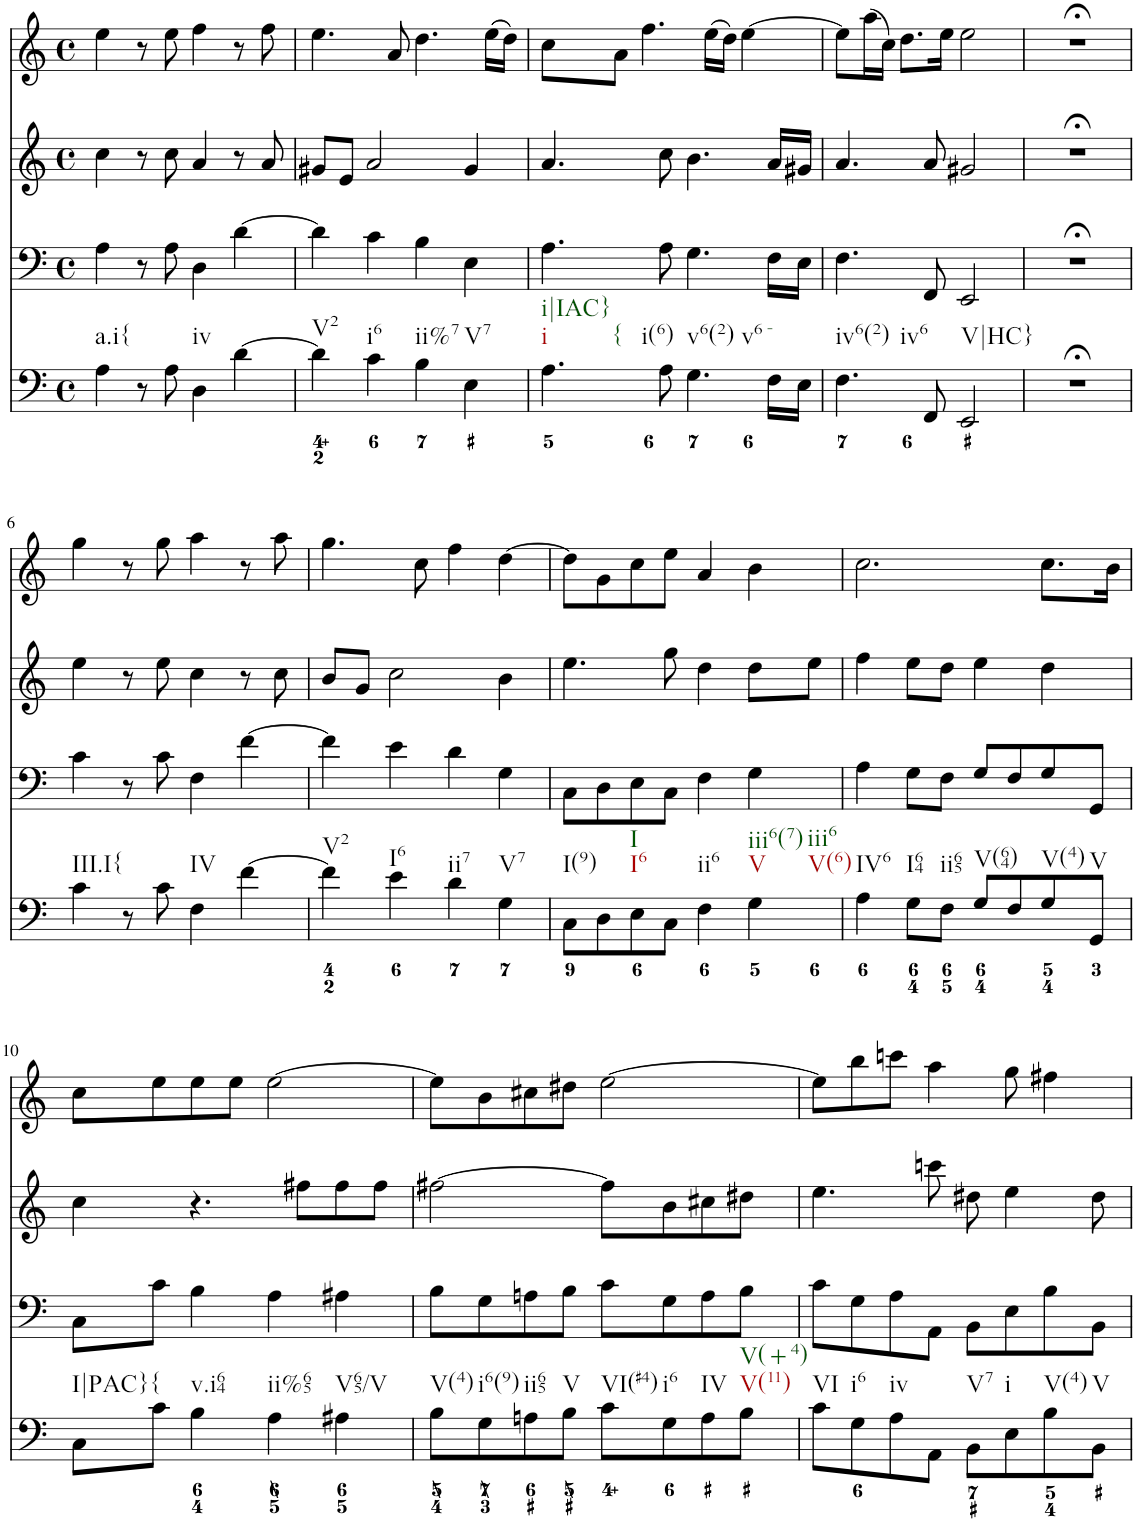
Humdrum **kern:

**kern	**kern	**kern	**kern
*part4	*part3	*part2	*part1
*staff4	*staff3	*staff2	*staff1
*I"Piano	*I"Piano	*I"Piano	*I"Piano
*I'Pno	*I'Pno	*I'Pno	*I'Pno
*clefF4	*clefF4	*clefG2	*clefG2
*k[]	*k[]	*k[]	*k[]
*M4/4	*M4/4	*M4/4	*M4/4
*met(c)	*met(c)	*met(c)	*met(c)
=1	=1	=1	=1
!LO:TX:b:t=a.i{	!	!	!
4A\	4A\	4cc\	4ee\
8r	8r	8r	8r
8A\	8A\	8cc\	8ee\
!LO:TX:b:t=iv	!	!	!
4D\	4D\	4a/	4ff\
[4d\	[4d\	8r	8r
.	.	8a/	8ff\
=2	=2	=2	=2
!LO:TX:b:t=V2	!	!	!
4d\]	4d\]	8g#X/L	4.ee\
.	.	8e/J	.
!LO:TX:b:t=i6	!	!	!
4c\	4c\	2a/	.
.	.	.	8a/
!LO:TX:b:t=ii%7	!	!	!
4B\	4B\	.	4.dd\
!LO:TX:b:t=V7	!	!	!
4E\	4E\	4g#/	.
.	.	.	(16ee\LL
.	.	.	16dd\JJ)
=3	=3	=3	=3
!LO:TX:b:t=i	!	!	!
!LO:TX:b:t=i|IAC}	!	!	!
!LO:TX:b:t={	!	!	!
!LO:TX:b:t=i(6)	!	!	!
4.A\	4.A\	4.a/	8cc\L
.	.	.	8a\J
.	.	.	4.ff\
8A\	8A\	8cc\	.
!LO:TX:b:t=v6(2)	!	!	!
!LO:TX:b:t=v6	!	!	!
4.G\	4.G\	4.b\	.
.	.	.	(16ee\LL
.	.	.	16dd\JJ)
.	.	.	[4ee\
!LO:TX:b:t=-	!	!	!
16F\LL	16F\LL	16a/LL	.
16E\JJ	16E\JJ	16g#X/JJ	.
=4	=4	=4	=4
!LO:TX:b:t=iv6(2)	!	!	!
!LO:TX:b:t=iv6	!	!	!
4.F\	4.F\	4.a/	8ee\L]
.	.	.	(16aa\L
.	.	.	16cc\JJ)
.	.	.	8.dd\L
8FF/	8FF/	8a/	.
.	.	.	16ee\Jk
!LO:TX:b:t=V|HC}	!	!	!
2EE/	2EE/	2g#X/	2ee\
=5	=5	=5	=5
1r;<	1r;<	1r;<	1r;<
!!LO:LB:g=z
=6	=6	=6	=6
!LO:TX:b:t=III.I{	!	!	!
4c\	4c\	4ee\	4gg\
8r	8r	8r	8r
8c\	8c\	8ee\	8gg\
!LO:TX:b:t=IV	!	!	!
4F\	4F\	4cc\	4aa\
[4f\	[4f\	8r	8r
.	.	8cc\	8aa\
=7	=7	=7	=7
!LO:TX:b:t=V2	!	!	!
4f\]	4f\]	8b/L	4.gg\
.	.	8g/J	.
!LO:TX:b:t=I6	!	!	!
4e\	4e\	2cc\	.
.	.	.	8cc\
!LO:TX:b:t=ii7	!	!	!
4d\	4d\	.	4ff\
!LO:TX:b:t=V7	!	!	!
4G\	4G\	4b\	[4dd\
=8	=8	=8	=8
!LO:TX:b:t=I(9)	!	!	!
8C\L	8C\L	4.ee\	8dd\L]
8D\	8D\	.	8g\
!LO:TX:b:t=I6	!	!	!
!LO:TX:b:t=I	!	!	!
8E\	8E\	.	8cc\
8C\J	8C\J	8gg\	8ee\J
!LO:TX:b:t=ii6	!	!	!
4F\	4F\	4dd\	4a/
!LO:TX:b:t=V	!	!	!
!LO:TX:b:t=iii6(7)	!	!	!
!LO:TX:b:t=V(6)	!	!	!
!LO:TX:b:t=iii6	!	!	!
4G\	4G\	8dd\L	4b\
.	.	8ee\J	.
=9	=9	=9	=9
!LO:TX:b:t=IV6	!	!	!
4A\	4A\	4ff\	2.cc\
!LO:TX:b:t=I64	!	!	!
8G\L	8G\L	8ee\L	.
!LO:TX:b:t=ii65	!	!	!
8F\J	8F\J	8dd\J	.
!LO:TX:b:t=V(64)	!	!	!
8G/L	8G/L	4ee\	.
8F/	8F/	.	.
!LO:TX:b:t=V(4)	!	!	!
8G/	8G/	4dd\	8.cc\L
!LO:TX:b:t=V	!	!	!
8GG/J	8GG/J	.	.
.	.	.	16b\Jk
!!LO:LB:g=z
=10	=10	=10	=10
!LO:TX:b:t=I|PAC}	!	!	!
8C\L	8C\L	4cc\	8cc\L
!LO:TX:b:t={	!	!	!
8c\J	8c\J	.	8ee\
!LO:TX:b:t=v.i64	!	!	!
4B\	4B\	4.r	8ee\
.	.	.	8ee\J
!LO:TX:b:t=ii%65	!	!	!
4A\	4A\	.	[2ee\
.	.	8ff#X\L	.
!LO:TX:b:t=V65/V	!	!	!
4A#X\	4A#X\	8ff#\	.
.	.	8ff#\J	.
=11	=11	=11	=11
!LO:TX:b:t=V(4)	!	!	!
8B\L	8B\L	[2ff#X\	8ee\L]
!LO:TX:b:t=i6(9)	!	!	!
8G\	8G\	.	8b\
!LO:TX:b:t=ii65	!	!	!
8An\	8An\	.	8cc#X\
!LO:TX:b:t=V	!	!	!
8B\J	8B\J	.	8dd#X\J
!LO:TX:b:t=VI(#4)	!	!	!
8c\L	8c\L	8ff#\L]	[2ee\
!LO:TX:b:t=i6	!	!	!
8G\	8G\	8b\	.
!LO:TX:b:t=IV	!	!	!
8A\	8A\	8cc#X\	.
!LO:TX:b:t=V(11)	!	!	!
!LO:TX:b:t=V(+4)	!	!	!
8B\J	8B\J	8dd#X\J	.
=12	=12	=12	=12
!LO:TX:b:t=VI	!	!	!
8c\L	8c\L	4.ee\	8ee\L]
!LO:TX:b:t=i6	!	!	!
8G\	8G\	.	8bb\
!LO:TX:b:t=iv	!	!	!
8A\	8A\	.	8cccn\J
8AA\J	8AA\J	8cccn\	4aa\
!LO:TX:b:t=V7	!	!	!
8BB\L	8BB\L	8dd#X\	.
!LO:TX:b:t=i	!	!	!
8E\	8E\	4ee\	8gg\
!LO:TX:b:t=V(4)	!	!	!
8B\	8B\	.	4ff#X\
!LO:TX:b:t=V	!	!	!
8BB\J	8BB\J	8dd#\	.
=	=	=	=
*-	*-	*-	*-
